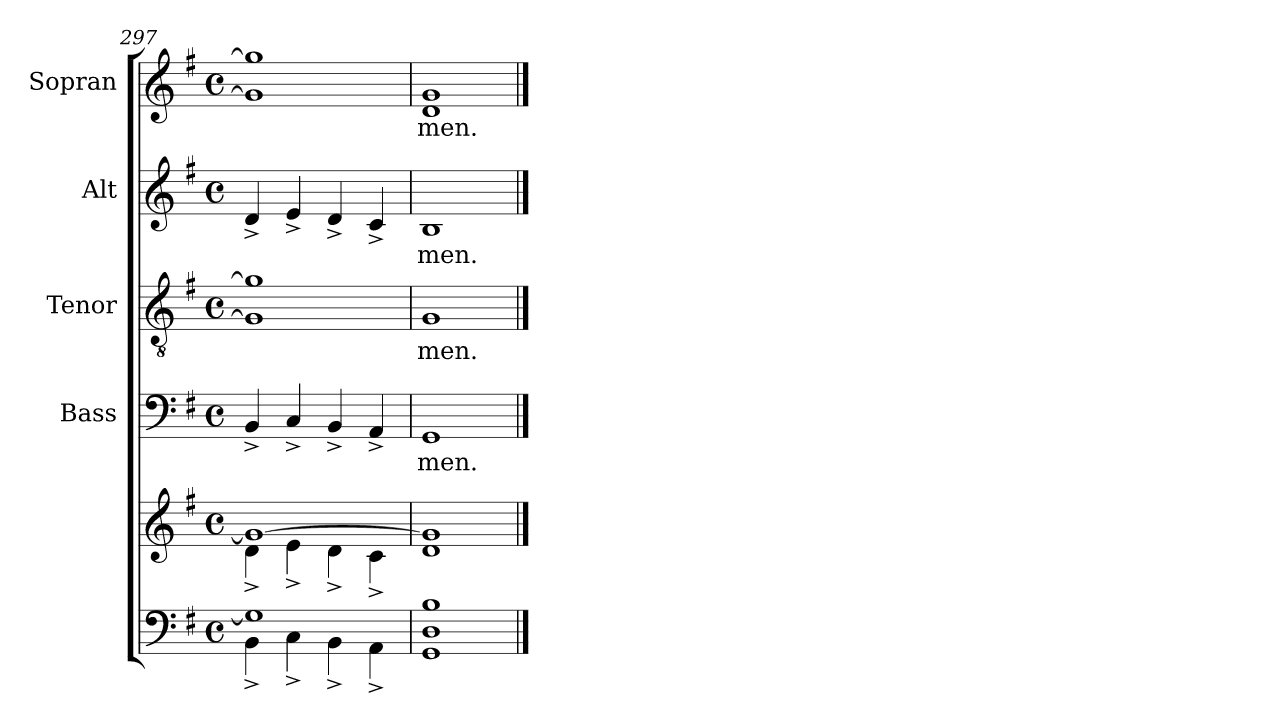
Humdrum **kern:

**kern	**kern	**kern	**text	**kern	**text	**kern	**text	**kern	**text
*part5	*part5	*part4	*part4	*part3	*part3	*part2	*part2	*part1	*part1
*staff6	*staff5	*staff4	*staff4	*staff3	*staff3	*staff2	*staff2	*staff1	*staff1
*	*	*I"Bass	*	*I"Tenor	*	*I"Alt	*	*I"Sopran	*
*	*	*I'B.	*	*I'T.	*	*I'A.	*	*I'S.	*
*clefF4	*clefG2	*clefF4	*	*clefGv2	*	*clefG2	*	*clefG2	*
*k[f#]	*k[f#]	*k[f#]	*	*k[f#]	*	*k[f#]	*	*k[f#]	*
*G:	*G:	*G:	*	*G:	*	*G:	*	*G:	*
*M4/4	*M4/4	*M4/4	*	*M4/4	*	*M4/4	*	*M4/4	*
*met(c)	*met(c)	*met(c)	*	*met(c)	*	*met(c)	*	*met(c)	*
=297	=297	=297	=297	=297	=297	=297	=297	=297	=297
*^	*^	*	*	*	*	*	*	*	*
1G]	4BB^<\	1g_	4d^<\	4BB^>/	.	1G] 1g]	.	4d^>/	.	1g] 1gg]	.
.	4C^<\	.	4e^<\	4C^>/	.	.	.	4e^>/	.	.	.
.	4BB^<\	.	4d^<\	4BB^>/	.	.	.	4d^>/	.	.	.
.	4AA^<\	.	4c^<\	4AA^>/	.	.	.	4c^>/	.	.	.
=298	=298	=298	=298	=298	=298	=298	=298	=298	=298	=298	=298
!	!	!	!	!	!LO:LY:b	!	!LO:LY:b	!	!LO:LY:b	!	!LO:LY:b
1B	1GG 1D	1g]	1d	1GG	-men.	1G	-men.	1B	-men.	1d 1g	-men.
*v	*v	*	*	*	*	*	*	*	*	*	*
*	*v	*v	*	*	*	*	*	*	*	*
==	==	==	==	==	==	==	==	==	==
*-	*-	*-	*-	*-	*-	*-	*-	*-	*-
